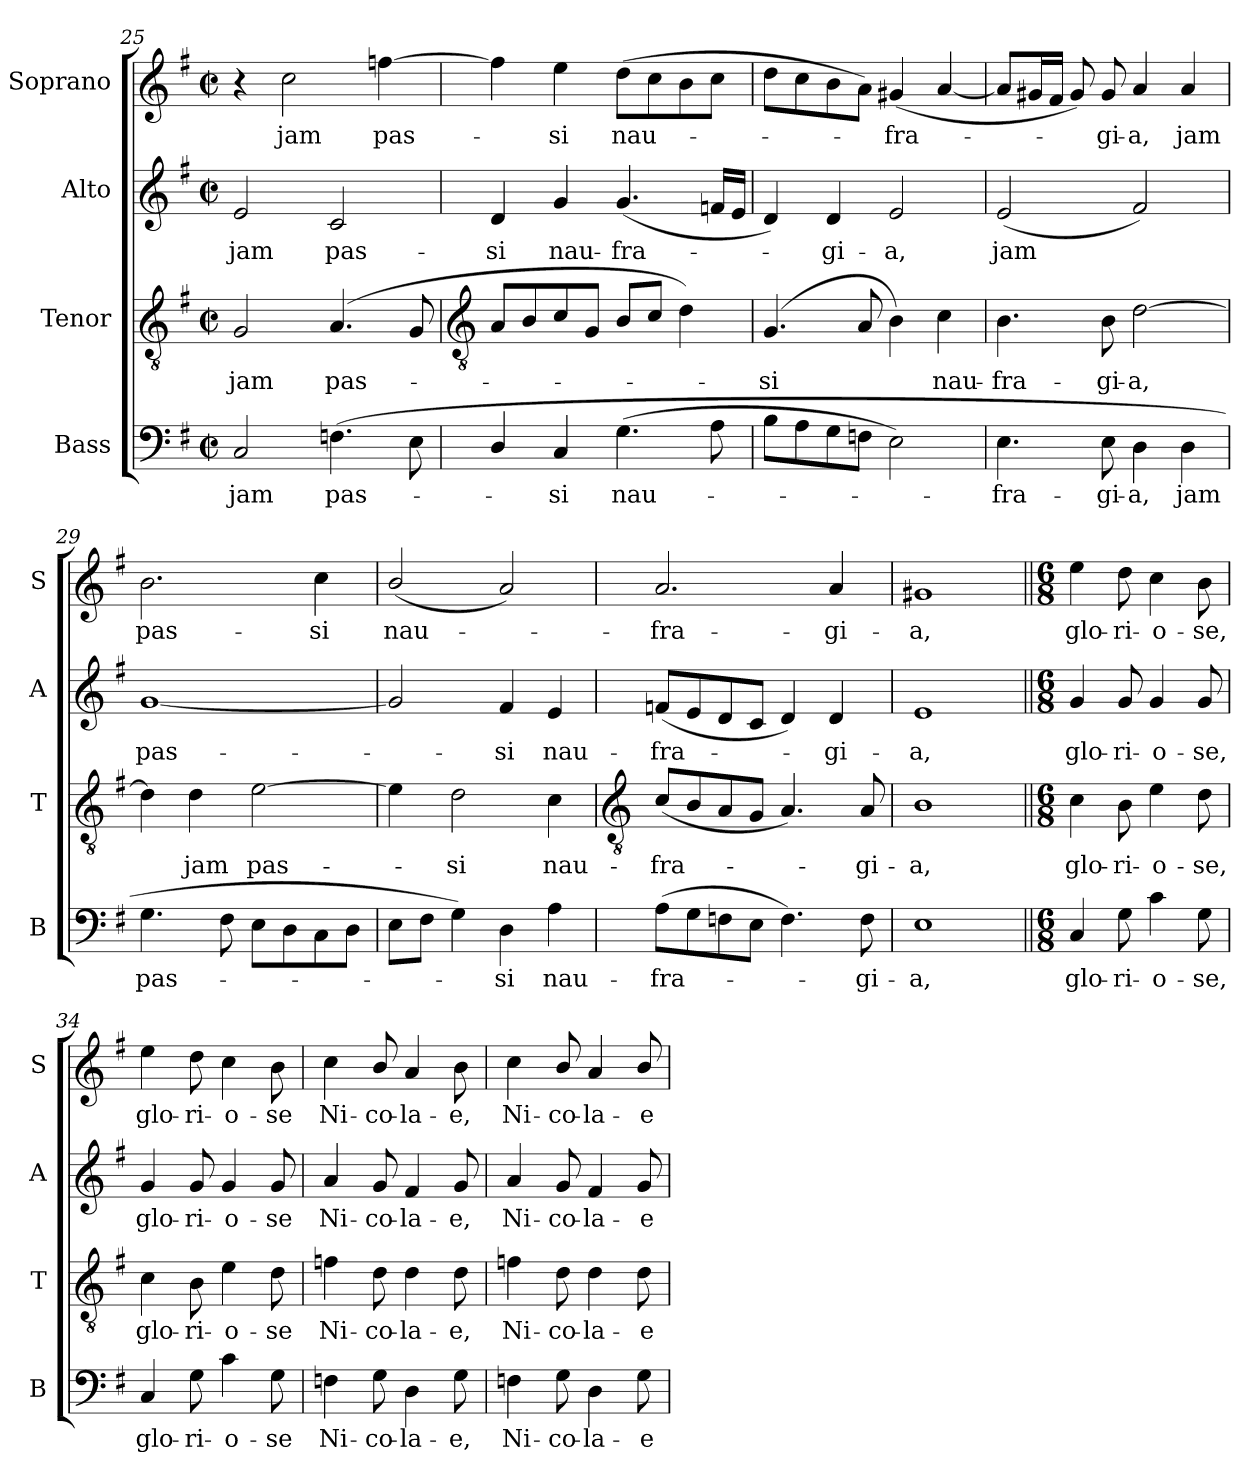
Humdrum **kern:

**kern	**text	**kern	**text	**kern	**text	**kern	**text
*part4	*part4	*part3	*part3	*part2	*part2	*part1	*part1
*staff4	*staff4	*staff3	*staff3	*staff2	*staff2	*staff1	*staff1
*I"Bass	*	*I"Tenor	*	*I"Alto	*	*I"Soprano	*
*I'B	*	*I'T	*	*I'A	*	*I'S	*
*clefF4	*	*clefGv2	*	*clefG2	*	*clefG2	*
*k[f#]	*	*k[f#]	*	*k[f#]	*	*k[f#]	*
*G:	*	*G:	*	*G:	*	*G:	*
*M2/2	*	*M2/2	*	*M2/2	*	*M2/2	*
*met(c|)	*	*met(c|)	*	*met(c|)	*	*met(c|)	*
=25	=25	=25	=25	=25	=25	=25	=25
!	!LO:LY:b	!	!LO:LY:b	!	!LO:LY:b	!	!
2C	jam	2G	jam	2e	jam	4r	.
!	!	!	!	!	!	!	!LO:LY:b
.	.	.	.	.	.	2cc	jam
!	!LO:LY:b	!	!LO:LY:b	!	!LO:LY:b	!	!
(>4.Fn	pas-	(<4.A	pas-	2c	pas-	.	.
!	!	!	!	!	!	!	!LO:LY:b
.	.	.	.	.	.	[4ffn	pas-
8E	.	8G	.	.	.	.	.
!!LO:LB:g=z
=26	=26	=26	=26	=26	=26	=26	=26
*	*	*clefGv2	*	*	*	*	*
!	!	!	!	!	!LO:LY:b	!	!
4D/	.	8AL	.	4d	-si	4ff]	.
.	.	8B	.	.	.	.	.
!	!LO:LY:b	!	!	!	!LO:LY:b	!	!LO:LY:b
4C	si	8c	.	4g	nau-	4ee	si
.	.	8GJ	.	.	.	.	.
!	!LO:LY:b	!	!	!	!LO:LY:b	!	!LO:LY:b
(>4.G	nau-	8B/L	.	(<4.g	-fra-	(>8ddL	nau-
.	.	8c/J	.	.	.	8cc	.
.	.	4d)	.	.	.	8b	.
8A	.	.	.	16fnLL	.	8ccJ	.
.	.	.	.	16eJJ	.	.	.
=27	=27	=27	=27	=27	=27	=27	=27
!	!	!	!LO:LY:b	!	!	!	!
8BL	.	(<4.G	si	4d)	.	8ddL	.
8A	.	.	.	.	.	8cc	.
!	!	!	!	!	!LO:LY:b	!	!
8G	.	.	.	4d	gi-	8b	.
8FnJ	.	8A	.	.	.	8aJ)	.
!	!	!	!	!	!LO:LY:b	!	!LO:LY:b
2E)	.	4B)	.	2e	-a,	(<4g#X	fra-
!	!	!	!LO:LY:b	!	!	!	!
.	.	4c	nau-	.	.	[4a	.
=28	=28	=28	=28	=28	=28	=28	=28
!	!LO:LY:b	!	!LO:LY:b	!	!LO:LY:b	!	!
4.E	fra-	4.B	-fra-	(<2e	jam	8aL]	.
.	.	.	.	.	.	16g#XL	.
.	.	.	.	.	.	16f#JJ	.
.	.	.	.	.	.	8g#)	.
!	!LO:LY:b	!	!LO:LY:b	!	!	!	!LO:LY:b
8E	-gi-	8B	-gi-	.	.	8g#	gi-
!	!LO:LY:b	!	!LO:LY:b	!	!	!	!LO:LY:b
4D	-a,	[2d	-a,	2f#)	.	4a	-a,
!	!LO:LY:b	!	!	!	!	!	!LO:LY:b
4D	jam	.	.	.	.	4a	jam
=29	=29	=29	=29	=29	=29	=29	=29
!	!LO:LY:b	!	!	!	!LO:LY:b	!	!LO:LY:b
4.G	pas-	4d]	.	[1g	pas-	2.b	pas-
!	!	!	!LO:LY:b	!	!	!	!
.	.	4d	jam	.	.	.	.
8F#	.	.	.	.	.	.	.
!	!	!	!LO:LY:b	!	!	!	!
8EL	.	[2e	pas-	.	.	.	.
8D	.	.	.	.	.	.	.
!	!	!	!	!	!	!	!LO:LY:b
8C	.	.	.	.	.	4cc	-si
8DJ	.	.	.	.	.	.	.
=30	=30	=30	=30	=30	=30	=30	=30
!	!	!	!	!	!	!	!LO:LY:b
8EL	.	4e]	.	2g]	.	(<2b/	nau-
8F#J	.	.	.	.	.	.	.
!	!	!	!LO:LY:b	!	!	!	!
4G)	.	2d	si	.	.	.	.
!	!LO:LY:b	!	!	!	!LO:LY:b	!	!
4D	si	.	.	4f#	si	2a)	.
!	!LO:LY:b	!	!LO:LY:b	!	!LO:LY:b	!	!
4A	nau-	4c	nau-	4e	nau-	.	.
!!LO:LB:g=z
=31	=31	=31	=31	=31	=31	=31	=31
*	*	*clefGv2	*	*	*	*	*
!	!LO:LY:b	!	!LO:LY:b	!	!LO:LY:b	!	!LO:LY:b
(>8AL	-fra-	(<8cL	-fra-	(<8fnL	-fra-	2.a	fra-
8G	.	8B	.	8e	.	.	.
8Fn	.	8A	.	8d	.	.	.
8EJ	.	8GJ	.	8cJ	.	.	.
4.F)	.	4.A)	.	4d)	.	.	.
!	!	!	!	!	!LO:LY:b	!	!LO:LY:b
.	.	.	.	4d	gi-	4a	-gi-
!	!LO:LY:b	!	!LO:LY:b	!	!	!	!
8F	gi-	8A	gi-	.	.	.	.
=32	=32	=32	=32	=32	=32	=32	=32
!	!LO:LY:b	!	!LO:LY:b	!	!LO:LY:b	!	!LO:LY:b
1E	-a,	1B	-a,	1e	-a,	1g#X	-a,
=33||	=33||	=33||	=33||	=33||	=33||	=33||	=33||
*M6/8	*	*M6/8	*	*M6/8	*	*M6/8	*
!	!LO:LY:b	!	!LO:LY:b	!	!LO:LY:b	!	!LO:LY:b
4C	glo-	4c	glo-	4g	glo-	4ee	glo-
!	!LO:LY:b	!	!LO:LY:b	!	!LO:LY:b	!	!LO:LY:b
8G	-ri-	8B	-ri-	8g	-ri-	8dd	-ri-
!	!LO:LY:b	!	!LO:LY:b	!	!LO:LY:b	!	!LO:LY:b
4c	-o-	4e	-o-	4g	-o-	4cc	-o-
!	!LO:LY:b	!	!LO:LY:b	!	!LO:LY:b	!	!LO:LY:b
8G	-se,	8d	-se,	8g	-se,	8b	-se,
=34	=34	=34	=34	=34	=34	=34	=34
!	!LO:LY:b	!	!LO:LY:b	!	!LO:LY:b	!	!LO:LY:b
4C	glo-	4c	glo-	4g	glo-	4ee	glo-
!	!LO:LY:b	!	!LO:LY:b	!	!LO:LY:b	!	!LO:LY:b
8G	-ri-	8B	-ri-	8g	-ri-	8dd	-ri-
!	!LO:LY:b	!	!LO:LY:b	!	!LO:LY:b	!	!LO:LY:b
4c	-o-	4e	-o-	4g	-o-	4cc	-o-
!	!LO:LY:b	!	!LO:LY:b	!	!LO:LY:b	!	!LO:LY:b
8G	-se	8d	-se	8g	-se	8b	-se
=35	=35	=35	=35	=35	=35	=35	=35
!	!LO:LY:b	!	!LO:LY:b	!	!LO:LY:b	!	!LO:LY:b
4Fn	Ni-	4fn	Ni-	4a	Ni-	4cc	Ni-
!	!LO:LY:b	!	!LO:LY:b	!	!LO:LY:b	!	!LO:LY:b
8G	-co-	8d	-co-	8g	-co-	8b/	-co-
!	!LO:LY:b	!	!LO:LY:b	!	!LO:LY:b	!	!LO:LY:b
4D	-la-	4d	-la-	4f#	-la-	4a	-la-
!	!LO:LY:b	!	!LO:LY:b	!	!LO:LY:b	!	!LO:LY:b
8G	-e,	8d	-e,	8g	-e,	8b	-e,
=36	=36	=36	=36	=36	=36	=36	=36
!	!LO:LY:b	!	!LO:LY:b	!	!LO:LY:b	!	!LO:LY:b
4Fn	Ni-	4fn	Ni-	4a	Ni-	4cc	Ni-
!	!LO:LY:b	!	!LO:LY:b	!	!LO:LY:b	!	!LO:LY:b
8G	-co-	8d	-co-	8g	-co-	8b/	-co-
!	!LO:LY:b	!	!LO:LY:b	!	!LO:LY:b	!	!LO:LY:b
4D	-la-	4d	-la-	4f#	-la-	4a	-la-
!	!LO:LY:b	!	!LO:LY:b	!	!LO:LY:b	!	!LO:LY:b
8G	-e	8d	-e	8g	-e	8b/	-e
=	=	=	=	=	=	=	=
*-	*-	*-	*-	*-	*-	*-	*-
